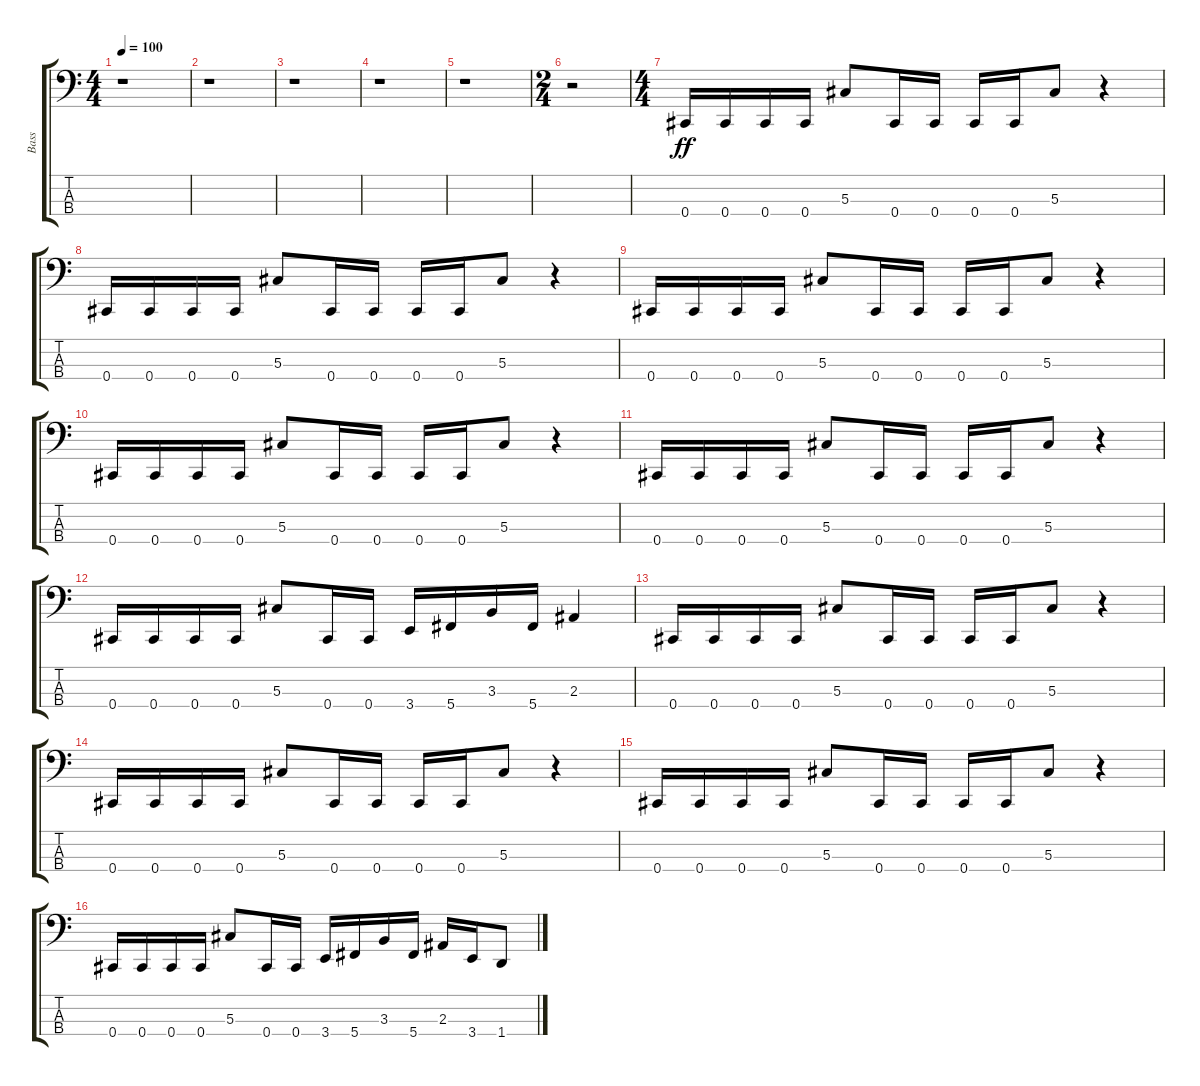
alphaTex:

\track ("Bass" "Bass") {instrument electricbasspick}
\staff {score tabs}
\tuning (Gb2 Db2 Ab1 Db1) {hide}
\ts (4 4)
\tempo 100
\clef f4
\ks c
r.1{dy ff instrument electricbasspick} |
r.1 |
r.1 |
r.1 |
r.1 |
\ts (2 4)
r.2 |
\ts (4 4)
0.4.16 0.4.16 0.4.16 0.4.16 5.3.8 0.4.16 0.4.16 0.4.16 0.4.16 5.3.8 r.4 |
0.4.16 0.4.16 0.4.16 0.4.16 5.3.8 0.4.16 0.4.16 0.4.16 0.4.16 5.3.8 r.4 |
0.4.16 0.4.16 0.4.16 0.4.16 5.3.8 0.4.16 0.4.16 0.4.16 0.4.16 5.3.8 r.4 |
0.4.16 0.4.16 0.4.16 0.4.16 5.3.8 0.4.16 0.4.16 0.4.16 0.4.16 5.3.8 r.4 |
0.4.16 0.4.16 0.4.16 0.4.16 5.3.8 0.4.16 0.4.16 0.4.16 0.4.16 5.3.8 r.4 |
0.4.16 0.4.16 0.4.16 0.4.16 5.3.8 0.4.16 0.4.16 3.4.16 5.4.16 3.3.16 5.4.16 2.3.4 |
0.4.16 0.4.16 0.4.16 0.4.16 5.3.8 0.4.16 0.4.16 0.4.16 0.4.16 5.3.8 r.4 |
0.4.16 0.4.16 0.4.16 0.4.16 5.3.8 0.4.16 0.4.16 0.4.16 0.4.16 5.3.8 r.4 |
0.4.16 0.4.16 0.4.16 0.4.16 5.3.8 0.4.16 0.4.16 0.4.16 0.4.16 5.3.8 r.4 |
0.4.16 0.4.16 0.4.16 0.4.16 5.3.8 0.4.16 0.4.16 3.4.16 5.4.16 3.3.16 5.4.16 2.3.16 3.4.16 1.4.8
